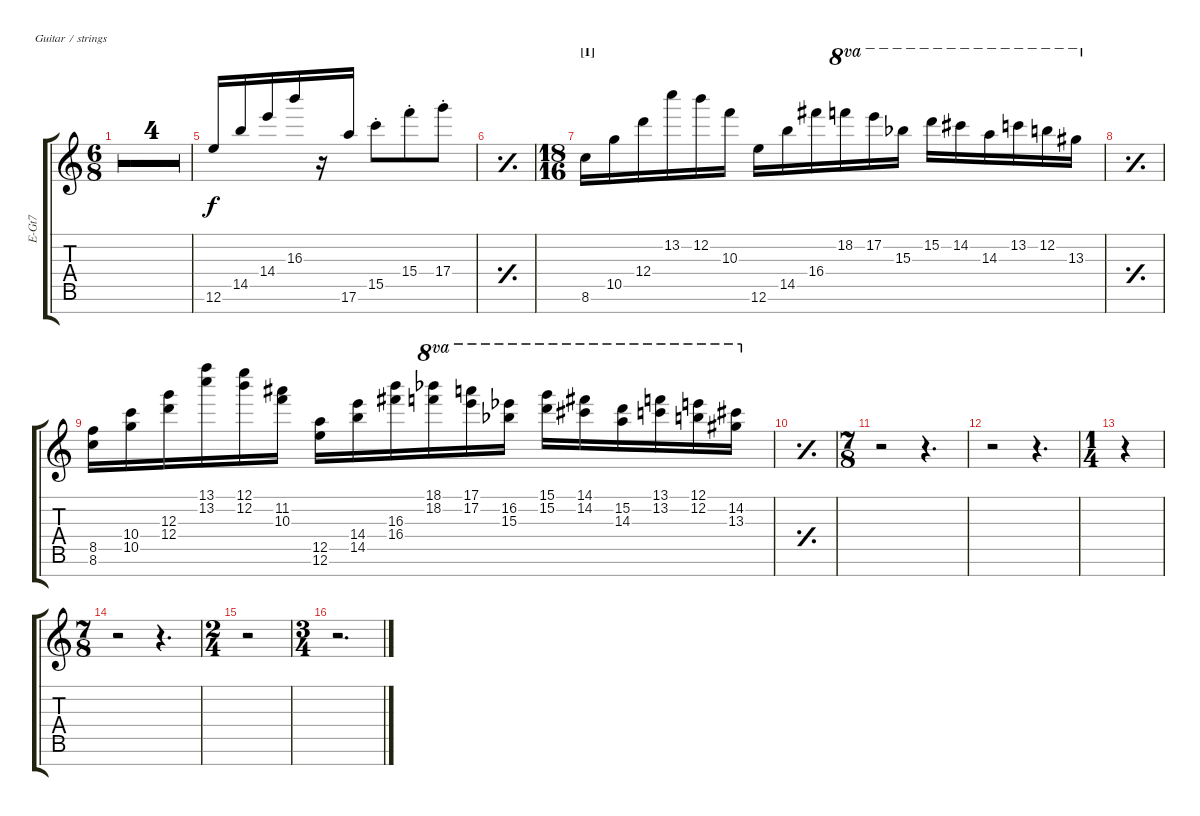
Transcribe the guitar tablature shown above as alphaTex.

\defaultSystemsLayout 4
\bracketExtendMode groupsimilarinstruments
\otherSystemsTrackNameOrientation horizontal
\track ("Keyboard Solos" "E-Gt7") {multiBarRest instrument distortionguitar}
\staff {score tabs}
\capo 12
\tuning (E4 B3 G3 D3 A2 E2 B1)
\ts (6 8)
\tempo 132
\clef g2
\ks c
r.2{d dy f beam Down} |
r.2{d beam Down} |
r.2{d beam Down} |
r.2{d beam Down} |
12.6.16{beam Up} 14.5.16{beam Up} 14.4.16{beam Up} 16.3.16{beam Up} r.16{beam Up} 17.6.16{beam Up} 15.5{st}.8{beam Down} 15.4{st}.8{beam Down} 17.4{st}.8{beam Down} |
\simile simple
|
\ts (18 16)
\beaming (8 3 3 3)
\section ("I" "")
\simile none
8.6.16{beam Down} 10.5.16{beam Down} 12.4.16{beam Down} 13.2.16{beam Down} 12.2.16{beam Down} 10.3.16{beam Down} 12.6.16{beam Down} 14.5.16{beam Down} 16.4{acc #}.16{beam Down} 18.2.16{ot 8va beam Down} 17.2.16{ot 8va beam Down} 15.3{acc b}.16{ot 8va beam Down} 15.2.16{ot 8va beam Down} 14.2{acc #}.16{ot 8va beam Down} 14.3.16{ot 8va beam Down} 13.2.16{ot 8va beam Down} 12.2.16{ot 8va beam Down} 13.3{acc #}.16{ot 8va beam Down} |
\simile simple
|
\simile none
(8.6 8.5).16{beam Down} (10.5 10.4).16{beam Down} (12.4 12.3).16{beam Down} (13.2 13.1).16{beam Down} (12.2 12.1).16{beam Down} (10.3 11.2{acc #}).16{beam Down} (12.6 12.5).16{beam Down} (14.5 14.4).16{beam Down} (16.4{acc #} 16.3).16{beam Down} (18.2 18.1{acc b}).16{ot 8va beam Down} (17.2 17.1).16{ot 8va beam Down} (15.3{acc b} 16.2{acc b}).16{ot 8va beam Down} (15.2 15.1).16{ot 8va beam Down} (14.2{acc #} 14.1{acc #}).16{ot 8va beam Down} (14.3 15.2).16{ot 8va beam Down} (13.2 13.1).16{ot 8va beam Down} (12.2 12.1).16{ot 8va beam Down} (13.3{acc #} 14.2{acc #}).16{ot 8va beam Down} |
\simile simple
|
\ts (7 8)
\beaming (8 2 2 2 1)
\simile none
r.2{beam Down} r.4{d beam Down} |
r.2{beam Down} r.4{d beam Down} |
\ts (1 4)
\beaming (8 2 2 2 1)
r.4{beam Down} |
\ts (7 8)
\beaming (8 2 2 2 1)
r.2{beam Down} r.4{d beam Down} |
\ts (2 4)
\beaming (8 2 2 2 1)
r.2{beam Down} |
\ts (3 4)
\beaming (8 2 2 2 1)
r.2{d beam Down}
